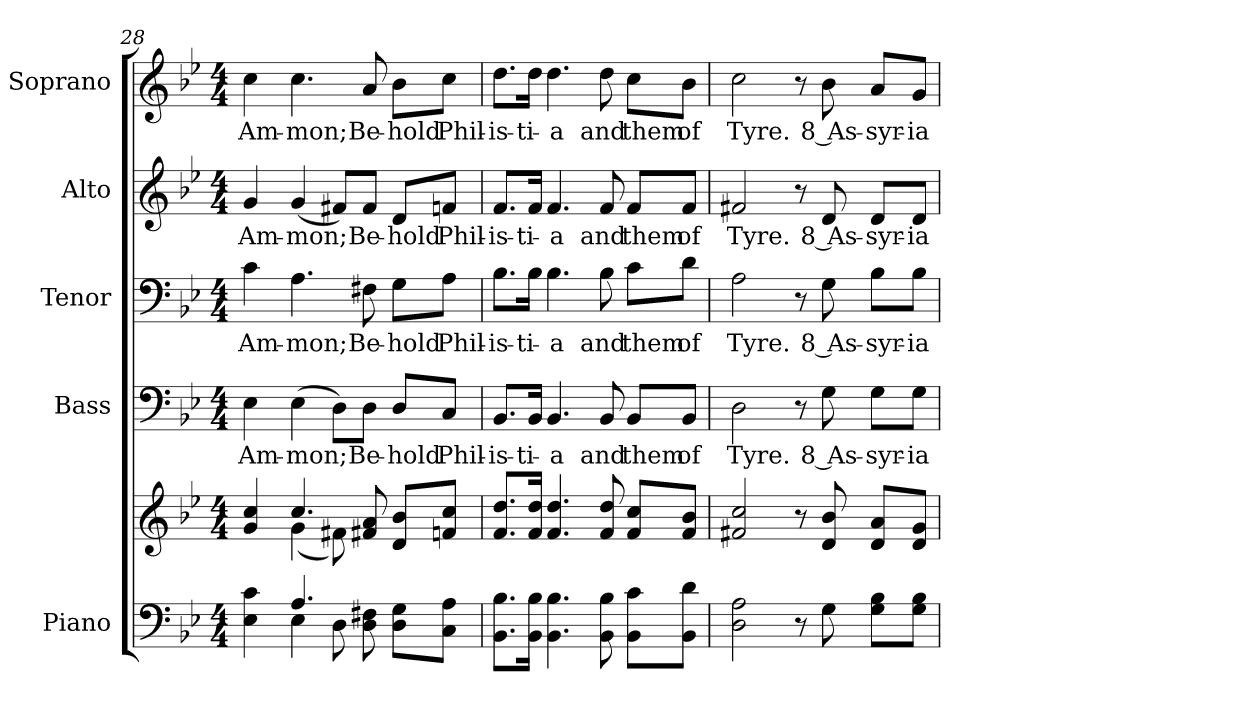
**kern	**kern	**kern	**text	**kern	**text	**kern	**text	**kern	**text
*part5	*part5	*part4	*part4	*part3	*part3	*part2	*part2	*part1	*part1
*staff6	*staff5	*staff4	*staff4	*staff3	*staff3	*staff2	*staff2	*staff1	*staff1
*I"Piano	*	*I"Bass	*	*I"Tenor	*	*I"Alto	*	*I"Soprano	*
*I'Pno.	*	*I'B.	*	*I'T.	*	*I'A.	*	*I'S.	*
*clefF4	*clefG2	*clefF4	*	*clefF4	*	*clefG2	*	*clefG2	*
*k[b-e-]	*k[b-e-]	*k[b-e-]	*	*k[b-e-]	*	*k[b-e-]	*	*k[b-e-]	*
*B-:	*B-:	*B-:	*	*B-:	*	*B-:	*	*B-:	*
*M4/4	*M4/4	*M4/4	*	*M4/4	*	*M4/4	*	*M4/4	*
=28	=28	=28	=28	=28	=28	=28	=28	=28	=28
*^	*^	*	*	*	*	*	*	*	*
!	!	!	!	!	!LO:LY:b:color=#000000	!	!	!	!	!	!
!	!	!	!	!	!	!	!LO:LY:b:color=#000000	!	!	!	!
!	!	!	!	!	!	!	!	!	!LO:LY:b:color=#000000	!	!
!	!	!	!	!	!	!	!	!	!	!	!LO:LY:b:color=#000000
4E-i\ 4ci	4ryy	4gi/ 4cci	4ryy	4E-i\	Am-	4ci\	Am-	4gi/	Am-	4cci\	Am-
!	!	!	!	!	!LO:LY:b:color=#000000	!	!	!	!	!	!
!	!	!	!	!	!	!	!LO:LY:b:color=#000000	!	!	!	!
!	!	!	!	!	!	!	!	!	!LO:LY:b:color=#000000	!	!
!	!	!	!	!	!	!	!	!	!	!	!LO:LY:b:color=#000000
4.Ai/	4E-i\	4.cci/	(4gi\	(4E-i\	-mon;	4.Ai\	-mon;	(4gi/	-mon;	4.cci\	-mon;
.	8Di\	.	8f#Xi\)	8Di\L)	.	.	.	8f#Xi/L)	.	.	.
!	!	!	!	!	!LO:LY:b:color=#000000	!	!	!	!	!	!
!	!	!	!	!	!	!	!LO:LY:b:color=#000000	!	!	!	!
!	!	!	!	!	!	!	!	!	!LO:LY:b:color=#000000	!	!
!	!	!	!	!	!	!	!	!	!	!	!LO:LY:b:color=#000000
8Di\ 8F#Xi	8ryy	8f#Xi/ 8ai	8ryy	8Di\J	Be-	8F#Xi\	Be-	8f#i/J	Be-	8ai/	Be-
!	!	!	!	!	!LO:LY:b:color=#000000	!	!	!	!	!	!
!	!	!	!	!	!	!	!LO:LY:b:color=#000000	!	!	!	!
!	!	!	!	!	!	!	!	!	!LO:LY:b:color=#000000	!	!
!	!	!	!	!	!	!	!	!	!	!	!LO:LY:b:color=#000000
8Di\ 8Gi\L	4ryy	8di/ 8b-i/L	4ryy	8Di/L	-hold	8Gi\L	-hold	8di/L	-hold	8b-i\L	-hold
!	!	!	!	!	!LO:LY:b:color=#000000	!	!	!	!	!	!
!	!	!	!	!	!	!	!LO:LY:b:color=#000000	!	!	!	!
!	!	!	!	!	!	!	!	!	!LO:LY:b:color=#000000	!	!
!	!	!	!	!	!	!	!	!	!	!	!LO:LY:b:color=#000000
8Ci\ 8Ai\J	.	8fni/ 8cci/J	.	8Ci/J	Phil-	8Ai\J	Phil-	8fni/J	Phil-	8cci\J	Phil-
*v	*v	*	*	*	*	*	*	*	*	*	*
*	*v	*v	*	*	*	*	*	*	*	*
=29	=29	=29	=29	=29	=29	=29	=29	=29	=29
!	!	!	!LO:LY:b:color=#000000	!	!	!	!	!	!
!	!	!	!	!	!LO:LY:b:color=#000000	!	!	!	!
!	!	!	!	!	!	!	!LO:LY:b:color=#000000	!	!
!	!	!	!	!	!	!	!	!	!LO:LY:b:color=#000000
8.BB-i\ 8.B-i\L	8.fi/ 8.ddi/L	8.BB-i/L	-is-	8.B-i\L	-is-	8.fi/L	-is-	8.ddi\L	-is-
!	!	!	!LO:LY:b:color=#000000	!	!	!	!	!	!
!	!	!	!	!	!LO:LY:b:color=#000000	!	!	!	!
!	!	!	!	!	!	!	!LO:LY:b:color=#000000	!	!
!	!	!	!	!	!	!	!	!	!LO:LY:b:color=#000000
16BB-i\ 16B-i\Jk	16fi/ 16ddi/Jk	16BB-i/Jk	-ti-	16B-i\Jk	-ti-	16fi/Jk	-ti-	16ddi\Jk	-ti-
!	!	!	!LO:LY:b:color=#000000	!	!	!	!	!	!
!	!	!	!	!	!LO:LY:b:color=#000000	!	!	!	!
!	!	!	!	!	!	!	!LO:LY:b:color=#000000	!	!
!	!	!	!	!	!	!	!	!	!LO:LY:b:color=#000000
4.BB-i\ 4.B-i	4.fi/ 4.ddi	4.BB-i/	-a	4.B-i\	-a	4.fi/	-a	4.ddi\	-a
!	!	!	!LO:LY:b:color=#000000	!	!	!	!	!	!
!	!	!	!	!	!LO:LY:b:color=#000000	!	!	!	!
!	!	!	!	!	!	!	!LO:LY:b:color=#000000	!	!
!	!	!	!	!	!	!	!	!	!LO:LY:b:color=#000000
8BB-i\ 8B-i	8fi/ 8ddi	8BB-i/	and	8B-i\	and	8fi/	and	8ddi\	and
!	!	!	!LO:LY:b:color=#000000	!	!	!	!	!	!
!	!	!	!	!	!LO:LY:b:color=#000000	!	!	!	!
!	!	!	!	!	!	!	!LO:LY:b:color=#000000	!	!
!	!	!	!	!	!	!	!	!	!LO:LY:b:color=#000000
8BB-i\ 8ci\L	8fi/ 8cci/L	8BB-i/L	them	8ci\L	them	8fi/L	them	8cci\L	them
!	!	!	!LO:LY:b:color=#000000	!	!	!	!	!	!
!	!	!	!	!	!LO:LY:b:color=#000000	!	!	!	!
!	!	!	!	!	!	!	!LO:LY:b:color=#000000	!	!
!	!	!	!	!	!	!	!	!	!LO:LY:b:color=#000000
8BB-i\ 8di\J	8fi/ 8b-i/J	8BB-i/J	of	8di\J	of	8fi/J	of	8b-i\J	of
!!LO:PB:g=z
=30	=30	=30	=30	=30	=30	=30	=30	=30	=30
!	!	!	!LO:LY:b:color=#000000	!	!	!	!	!	!
!	!	!	!	!	!LO:LY:b:color=#000000	!	!	!	!
!	!	!	!	!	!	!	!LO:LY:b:color=#000000	!	!
!	!	!	!	!	!	!	!	!	!LO:LY:b:color=#000000
2Di\ 2Ai	2f#Xi/ 2cci	2Di\	Tyre.	2Ai\	Tyre.	2f#Xi/	Tyre.	2cci\	Tyre.
8r	8r	8r	.	8r	.	8r	.	8r	.
!	!	!	!LO:LY:b:color=#000000	!	!	!	!	!	!
!	!	!	!	!	!LO:LY:b:color=#000000	!	!	!	!
!	!	!	!	!	!	!	!LO:LY:b:color=#000000	!	!
!	!	!	!	!	!	!	!	!	!LO:LY:b:color=#000000
8Gi\	8di/ 8b-i	8Gi\	8 As-	8Gi\	8 As-	8di/	8 As-	8b-i\	8 As-
!	!	!	!LO:LY:b:color=#000000	!	!	!	!	!	!
!	!	!	!	!	!LO:LY:b:color=#000000	!	!	!	!
!	!	!	!	!	!	!	!LO:LY:b:color=#000000	!	!
!	!	!	!	!	!	!	!	!	!LO:LY:b:color=#000000
8Gi\ 8B-i\L	8di/ 8ai/L	8Gi\L	-syr-	8B-i\L	-syr-	8di/L	-syr-	8ai/L	-syr-
!	!	!	!LO:LY:b:color=#000000	!	!	!	!	!	!
!	!	!	!	!	!LO:LY:b:color=#000000	!	!	!	!
!	!	!	!	!	!	!	!LO:LY:b:color=#000000	!	!
!	!	!	!	!	!	!	!	!	!LO:LY:b:color=#000000
8Gi\ 8B-i\J	8di/ 8gi/J	8Gi\J	-ia	8B-i\J	-ia	8di/J	-ia	8gi/J	-ia
=	=	=	=	=	=	=	=	=	=
*-	*-	*-	*-	*-	*-	*-	*-	*-	*-
